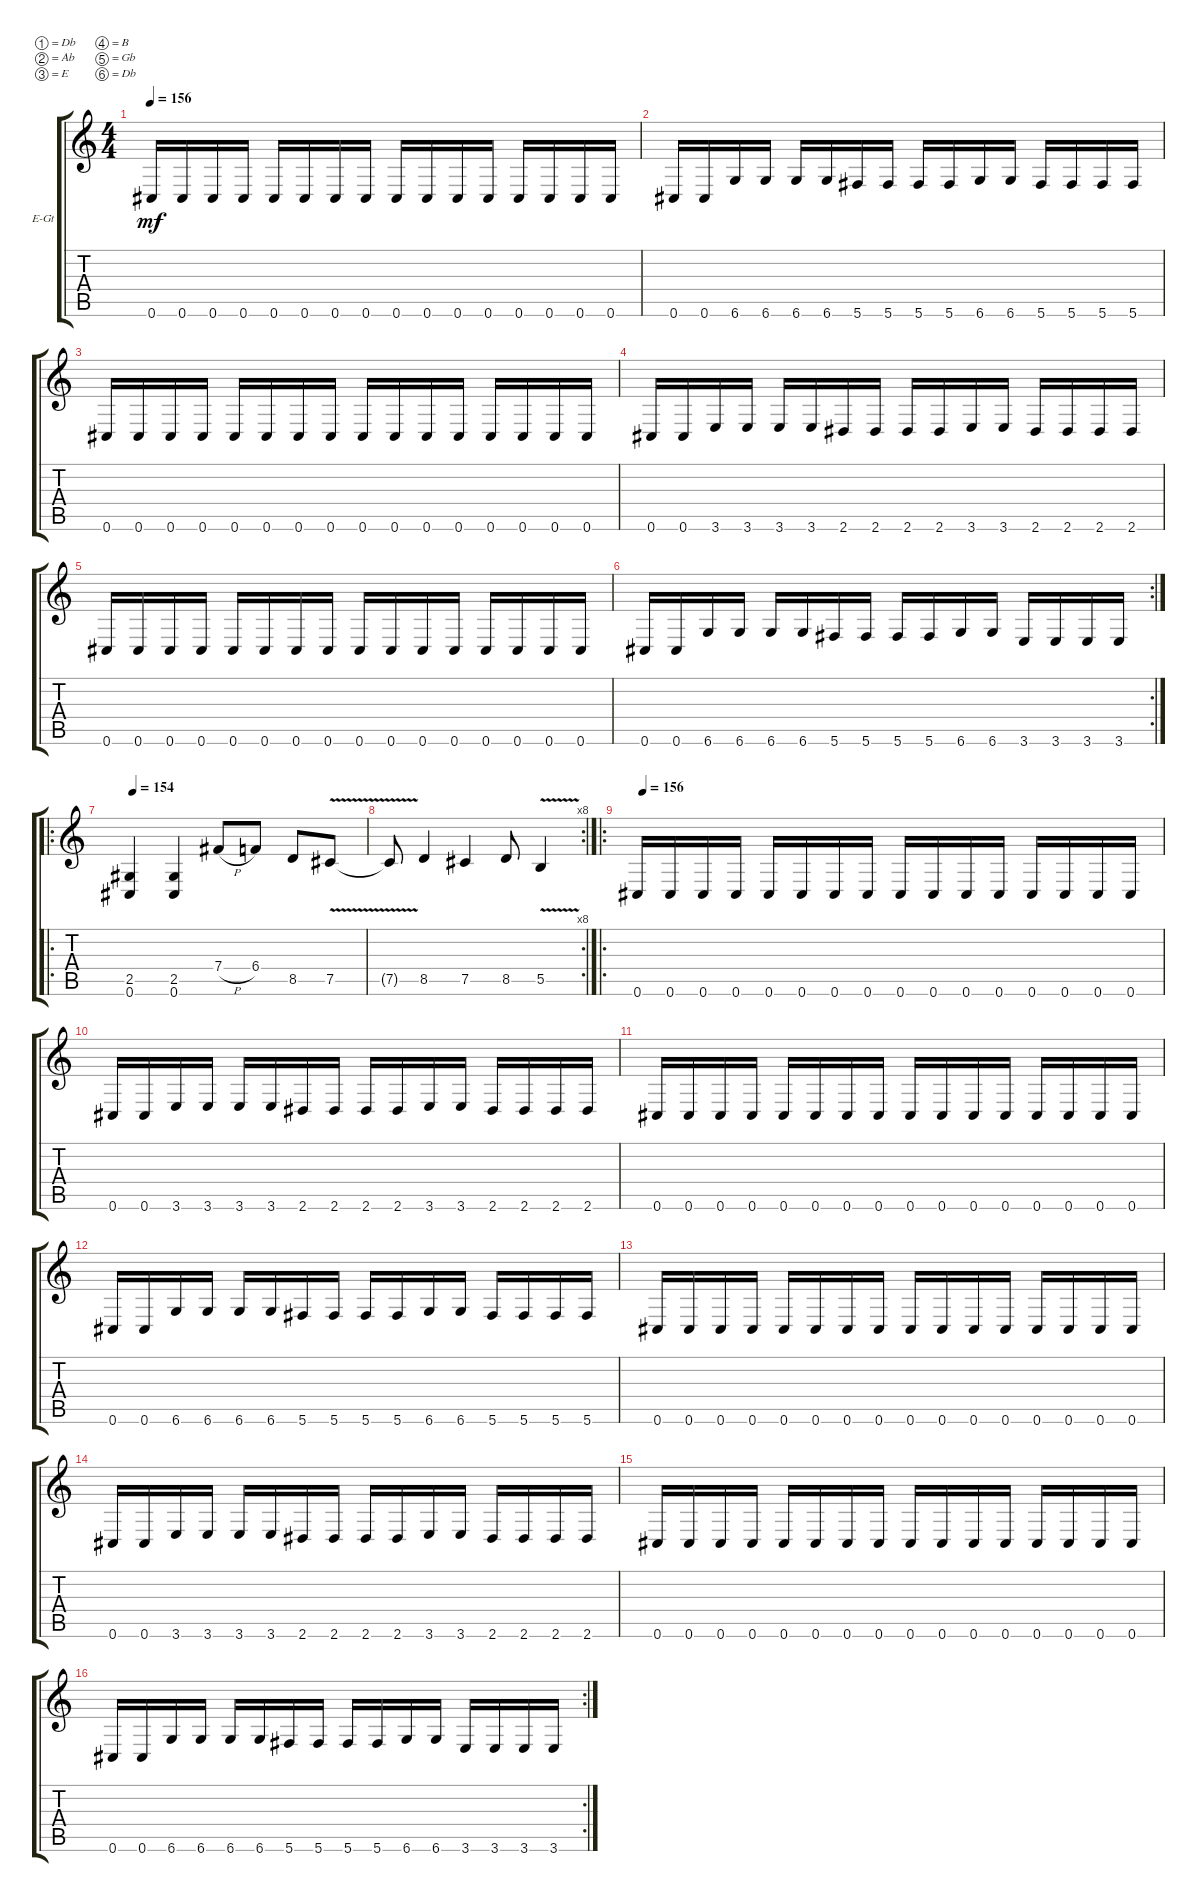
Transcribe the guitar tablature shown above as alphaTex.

\bracketExtendMode groupsimilarinstruments
\firstSystemTrackNameOrientation horizontal
\otherSystemsTrackNameOrientation horizontal
\track ("Electric Guitar 1" "E-Gt") {instrument distortionguitar}
\staff {score tabs}
\tuning (Db4 Ab3 E3 B2 Gb2 Db2)
\ts (4 4)
\tempo 156
\clef g2
\ks c
0.6.16{dy mf} 0.6.16 0.6.16 0.6.16 0.6.16 0.6.16 0.6.16 0.6.16 0.6.16 0.6.16 0.6.16 0.6.16 0.6.16 0.6.16 0.6.16 0.6.16 |
0.6.16 0.6.16 6.6.16 6.6.16 6.6.16 6.6.16 5.6.16 5.6.16 5.6.16 5.6.16 6.6.16 6.6.16 5.6.16 5.6.16 5.6.16 5.6.16 |
0.6.16 0.6.16 0.6.16 0.6.16 0.6.16 0.6.16 0.6.16 0.6.16 0.6.16 0.6.16 0.6.16 0.6.16 0.6.16 0.6.16 0.6.16 0.6.16 |
0.6.16 0.6.16 3.6.16 3.6.16 3.6.16 3.6.16 2.6.16 2.6.16 2.6.16 2.6.16 3.6.16 3.6.16 2.6.16 2.6.16 2.6.16 2.6.16 |
0.6.16 0.6.16 0.6.16 0.6.16 0.6.16 0.6.16 0.6.16 0.6.16 0.6.16 0.6.16 0.6.16 0.6.16 0.6.16 0.6.16 0.6.16 0.6.16 |
\rc 2
0.6.16 0.6.16 6.6.16 6.6.16 6.6.16 6.6.16 5.6.16 5.6.16 5.6.16 5.6.16 6.6.16 6.6.16 3.6.16 3.6.16 3.6.16 3.6.16 |
\ro
\tempo (154 0.01875)
(0.6 2.5).4 (0.6 2.5).4 7.4{h}.8 6.4.8 8.5.8 7.5{v}.8 |
\rc 8
7.5{v t}.8 8.5.4 7.5.4 8.5.8 5.5{v}.4 |
\ro
\tempo (156 0.0125)
0.6.16 0.6.16 0.6.16 0.6.16 0.6.16 0.6.16 0.6.16 0.6.16 0.6.16 0.6.16 0.6.16 0.6.16 0.6.16 0.6.16 0.6.16 0.6.16 |
0.6.16 0.6.16 3.6.16 3.6.16 3.6.16 3.6.16 2.6.16 2.6.16 2.6.16 2.6.16 3.6.16 3.6.16 2.6.16 2.6.16 2.6.16 2.6.16 |
0.6.16 0.6.16 0.6.16 0.6.16 0.6.16 0.6.16 0.6.16 0.6.16 0.6.16 0.6.16 0.6.16 0.6.16 0.6.16 0.6.16 0.6.16 0.6.16 |
0.6.16 0.6.16 6.6.16 6.6.16 6.6.16 6.6.16 5.6.16 5.6.16 5.6.16 5.6.16 6.6.16 6.6.16 5.6.16 5.6.16 5.6.16 5.6.16 |
0.6.16 0.6.16 0.6.16 0.6.16 0.6.16 0.6.16 0.6.16 0.6.16 0.6.16 0.6.16 0.6.16 0.6.16 0.6.16 0.6.16 0.6.16 0.6.16 |
0.6.16 0.6.16 3.6.16 3.6.16 3.6.16 3.6.16 2.6.16 2.6.16 2.6.16 2.6.16 3.6.16 3.6.16 2.6.16 2.6.16 2.6.16 2.6.16 |
0.6.16 0.6.16 0.6.16 0.6.16 0.6.16 0.6.16 0.6.16 0.6.16 0.6.16 0.6.16 0.6.16 0.6.16 0.6.16 0.6.16 0.6.16 0.6.16 |
\rc 2
0.6.16 0.6.16 6.6.16 6.6.16 6.6.16 6.6.16 5.6.16 5.6.16 5.6.16 5.6.16 6.6.16 6.6.16 3.6.16 3.6.16 3.6.16 3.6.16
